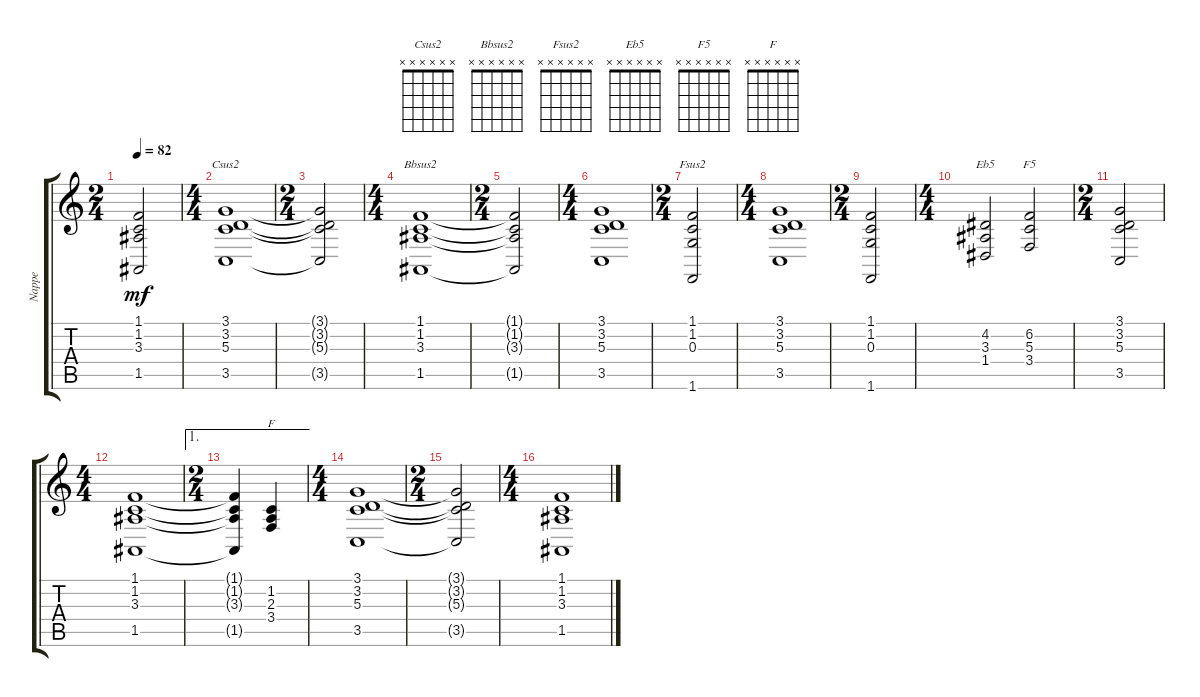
\track ("Nappe" "Nappe") {instrument pad2warm}
\staff {score tabs}
\tuning (E4 B3 G3 D3 A2 E2) {hide}
\chord ("Csus2" x x x x x x) {firstfret 0}
\chord ("Bbsus2" x x x x x x) {firstfret 0}
\chord ("Fsus2" x x x x x x) {firstfret 0}
\chord ("Eb5" x x x x x x) {firstfret 0}
\chord ("F5" x x x x x x) {firstfret 0}
\chord ("F" x x x x x x) {firstfret 0}
\ts (2 4)
\tempo 82
\clef g2
\ks c
(1.1{t} 1.2{t} 3.3{t} 1.5{t}).2{dy mf} |
\ts (4 4)
(3.1 3.2 5.3 3.5).1{ch "Csus2"} |
\ts (2 4)
(3.1{t} 3.2{t} 5.3{t} 3.5{t}).2 |
\ts (4 4)
(1.1 1.2 3.3 1.5).1{ch "Bbsus2"} |
\ts (2 4)
(1.1{t} 1.2{t} 3.3{t} 1.5{t}).2 |
\ts (4 4)
(3.1 3.2 5.3 3.5).1 |
\ts (2 4)
(1.1 1.2 0.3 1.6).2{ch "Fsus2"} |
\ts (4 4)
(3.1 3.2 5.3 3.5).1 |
\ts (2 4)
(1.1 1.2 0.3 1.6).2 |
\ts (4 4)
(4.2 3.3 1.4).2{ch "Eb5"} (6.2 5.3 3.4).2{ch "F5"} |
\ts (2 4)
(3.1 3.2 5.3 3.5).2 |
\ts (4 4)
(1.1 1.2 3.3 1.5).1 |
\ae 1
\ts (2 4)
(1.1{t} 1.2{t} 3.3{t} 1.5{t}).4 (1.2 2.3 3.4).4{ch "F"} |
\ts (4 4)
(3.1 3.2 5.3 3.5).1 |
\ts (2 4)
(3.1{t} 3.2{t} 5.3{t} 3.5{t}).2 |
\ts (4 4)
(1.1 1.2 3.3 1.5).1
